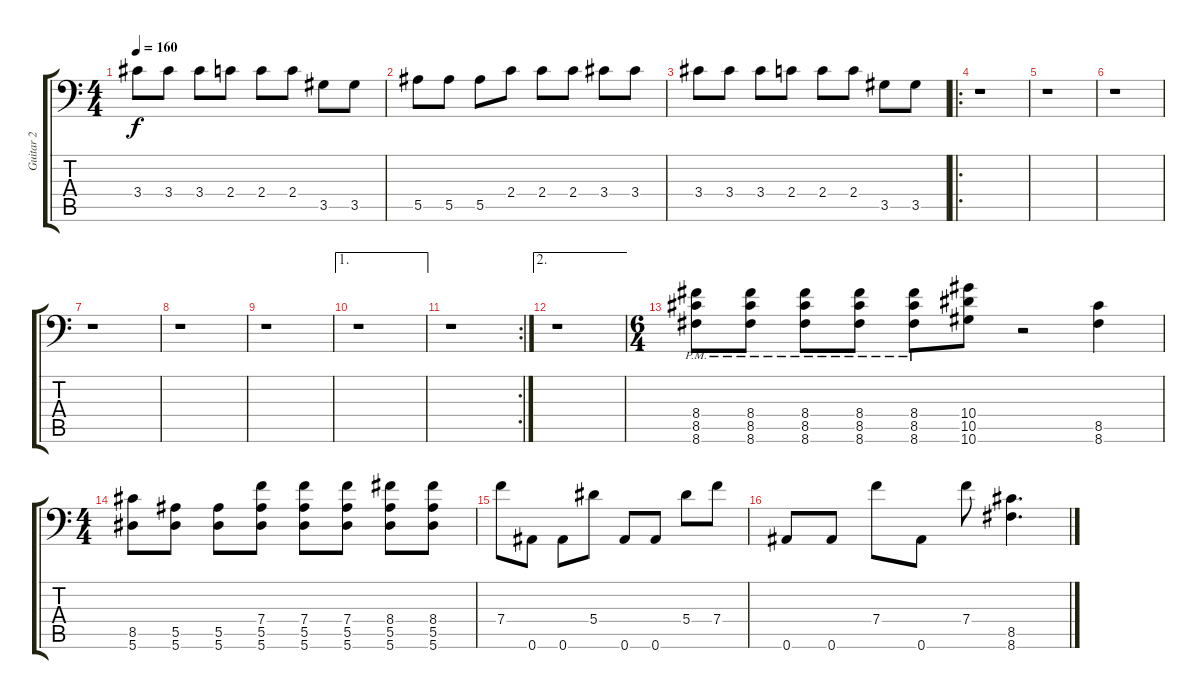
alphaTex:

\track ("Guitar 2 " "Guitar 2 ") {instrument distortionguitar}
\staff {score tabs}
\tuning (C4 G3 Eb3 Bb2 F2 Bb1) {hide}
\ts (4 4)
\tempo 160
\clef f4
\ks c
3.4.8{dy f} 3.4.8 3.4.8 2.4.8 2.4.8 2.4.8 3.5.8 3.5.8 |
5.5.8 5.5.8 5.5.8 2.4.8 2.4.8 2.4.8 3.4.8 3.4.8 |
3.4.8 3.4.8 3.4.8 2.4.8 2.4.8 2.4.8 3.5.8 3.5.8 |
\ro
r.1 |
r.1 |
r.1 |
r.1 |
r.1 |
r.1 |
\ae 1
r.1 |
\rc 2
r.1 |
\ae 2
r.1 |
\ts (6 4)
(8.4{pm} 8.5{pm} 8.6{pm}).8 (8.4{pm} 8.5{pm} 8.6{pm}).8 (8.4{pm} 8.5{pm} 8.6{pm}).8 (8.4{pm} 8.5{pm} 8.6{pm}).8 (8.4{pm} 8.5{pm} 8.6{pm}).8 (10.4 10.5 10.6).8 r.2 (8.5 8.6).4 |
\ts (4 4)
(8.5 5.6).8 (5.5 5.6).8 (5.5 5.6).8 (7.4 5.5 5.6).8 (7.4 5.5 5.6).8 (7.4 5.5 5.6).8 (8.4 5.5 5.6).8 (8.4 5.5 5.6).8 |
7.4.8 0.6.8 0.6.8 5.4.8 0.6.8 0.6.8 5.4.8 7.4.8 |
0.6.8 0.6.8 7.4.8 0.6.8 7.4.8 (8.5 8.6).4{d}
